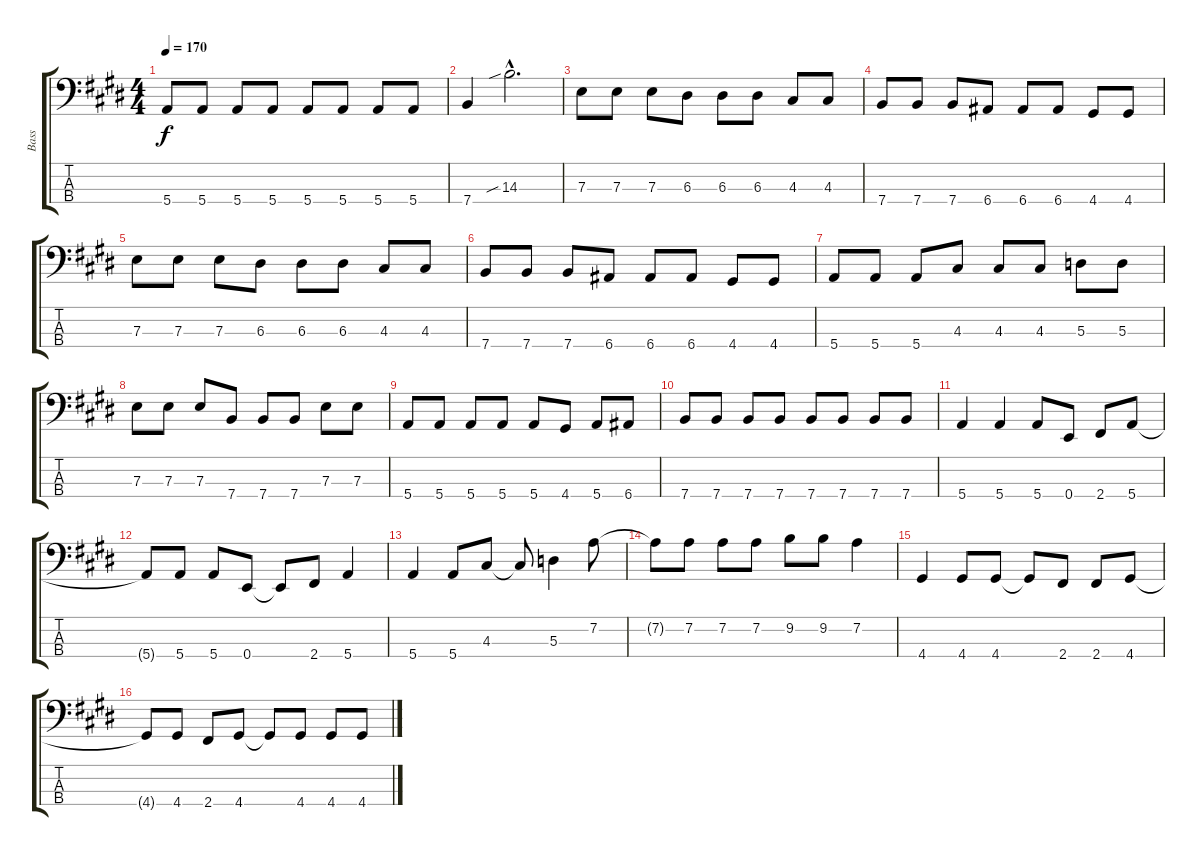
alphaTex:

\track ("Bass" "Bass") {instrument electricbasspick}
\staff {score tabs}
\tuning (G2 D2 A1 E1) {hide}
\ts (4 4)
\tempo 170
\clef f4
\ks e
5.4.8{dy f} 5.4.8 5.4.8 5.4.8 5.4.8 5.4.8 5.4.8 5.4.8 |
7.4.4 14.3{sib hac}.2{d} |
7.3.8 7.3.8 7.3.8 6.3.8 6.3.8 6.3.8 4.3.8 4.3.8 |
7.4.8 7.4.8 7.4.8 6.4.8 6.4.8 6.4.8 4.4.8 4.4.8 |
7.3.8 7.3.8 7.3.8 6.3.8 6.3.8 6.3.8 4.3.8 4.3.8 |
7.4.8 7.4.8 7.4.8 6.4.8 6.4.8 6.4.8 4.4.8 4.4.8 |
5.4.8 5.4.8 5.4.8 4.3.8 4.3.8 4.3.8 5.3.8 5.3.8 |
7.3.8 7.3.8 7.3.8 7.4.8 7.4.8 7.4.8 7.3.8 7.3.8 |
5.4.8 5.4.8 5.4.8 5.4.8 5.4.8 4.4.8 5.4.8 6.4.8 |
7.4.8 7.4.8 7.4.8 7.4.8 7.4.8 7.4.8 7.4.8 7.4.8 |
5.4.4 5.4.4 5.4.8 0.4.8 2.4.8 5.4.8 |
5.4{t}.8 5.4.8 5.4.8 0.4.8 0.4{t}.8 2.4.8 5.4.4 |
5.4.4 5.4.8 4.3.8 4.3{t}.8 5.3.4 7.2.8 |
7.2{t}.8 7.2.8 7.2.8 7.2.8 9.2.8 9.2.8 7.2.4 |
4.4.4 4.4.8 4.4.8 4.4{t}.8 2.4.8 2.4.8 4.4.8 |
4.4{t}.8 4.4.8 2.4.8 4.4.8 4.4{t}.8 4.4.8 4.4.8 4.4.8
